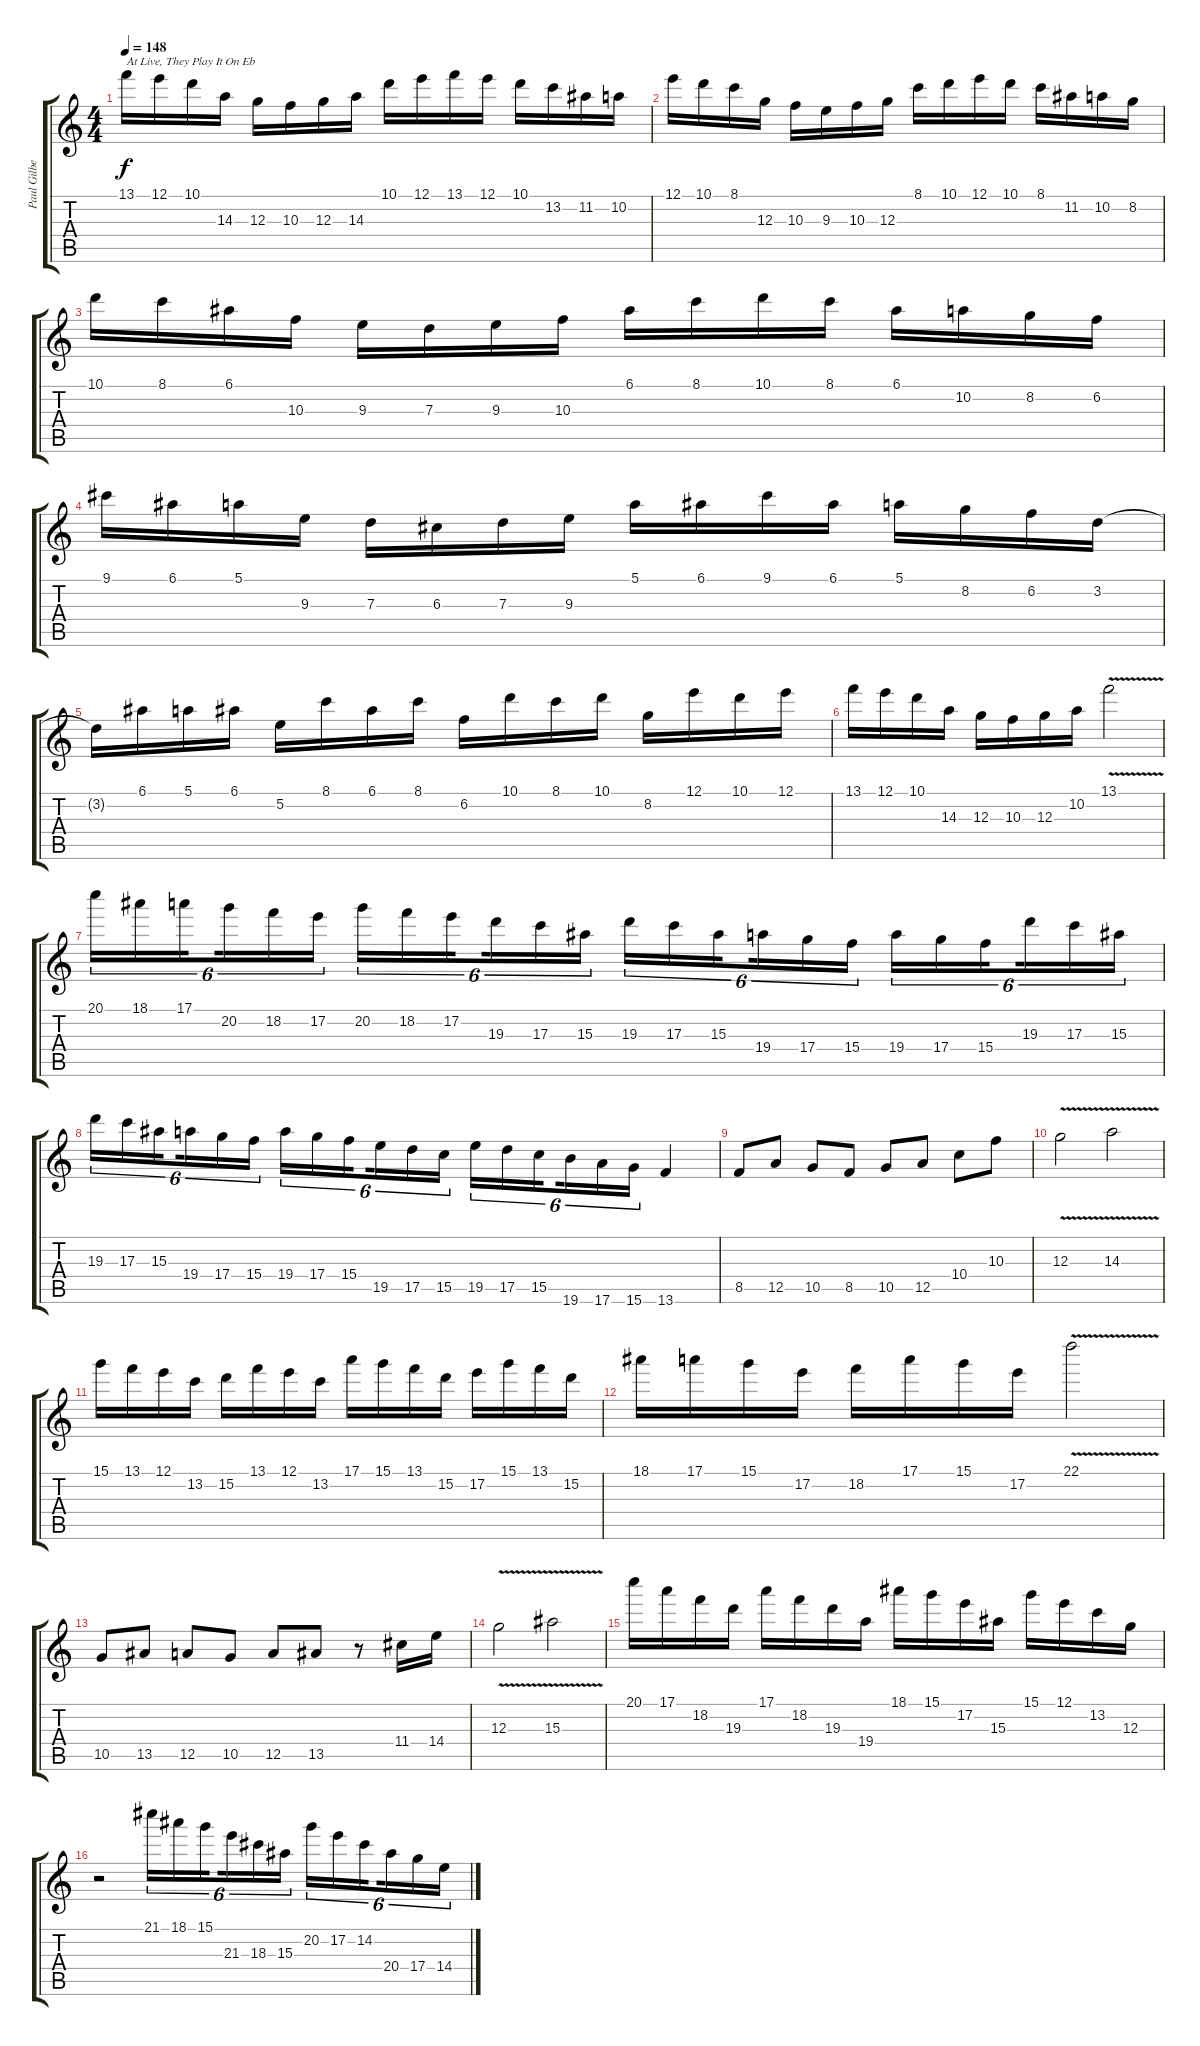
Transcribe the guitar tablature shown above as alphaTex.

\track ("Paul Gilbert" "Paul Gilbe") {instrument distortionguitar}
\staff {score tabs}
\tuning (E4 B3 G3 D3 A2 E2) {hide}
\ts (4 4)
\tempo 148
\clef g2
\ks c
13.1.16{txt "At Live, They Play It On Eb" dy f instrument distortionguitar} 12.1.16 10.1.16 14.3.16 12.3.16 10.3.16 12.3.16 14.3.16 10.1.16 12.1.16 13.1.16 12.1.16 10.1.16 13.2.16 11.2.16 10.2.16 |
12.1.16 10.1.16 8.1.16 12.3.16 10.3.16 9.3.16 10.3.16 12.3.16 8.1.16 10.1.16 12.1.16 10.1.16 8.1.16 11.2.16 10.2.16 8.2.16 |
10.1.16 8.1.16 6.1.16 10.3.16 9.3.16 7.3.16 9.3.16 10.3.16 6.1.16 8.1.16 10.1.16 8.1.16 6.1.16 10.2.16 8.2.16 6.2.16 |
9.1.16 6.1.16 5.1.16 9.3.16 7.3.16 6.3.16 7.3.16 9.3.16 5.1.16 6.1.16 9.1.16 6.1.16 5.1.16 8.2.16 6.2.16 3.2.16 |
3.2{t}.16 6.1.16 5.1.16 6.1.16 5.2.16 8.1.16 6.1.16 8.1.16 6.2.16 10.1.16 8.1.16 10.1.16 8.2.16 12.1.16 10.1.16 12.1.16 |
13.1.16 12.1.16 10.1.16 14.3.16 12.3.16 10.3.16 12.3.16 10.2.16 13.1{v}.2 |
20.1.16{tu (6 4)} 18.1.16{tu (6 4)} 17.1.16{tu (6 4) beam splitsecondary} 20.2.16{tu (6 4)} 18.2.16{tu (6 4)} 17.2.16{tu (6 4)} 20.2.16{tu (6 4)} 18.2.16{tu (6 4)} 17.2.16{tu (6 4) beam splitsecondary} 19.3.16{tu (6 4)} 17.3.16{tu (6 4)} 15.3.16{tu (6 4)} 19.3.16{tu (6 4)} 17.3.16{tu (6 4)} 15.3.16{tu (6 4) beam splitsecondary} 19.4.16{tu (6 4)} 17.4.16{tu (6 4)} 15.4.16{tu (6 4)} 19.4.16{tu (6 4)} 17.4.16{tu (6 4)} 15.4.16{tu (6 4) beam splitsecondary} 19.3.16{tu (6 4)} 17.3.16{tu (6 4)} 15.3.16{tu (6 4)} |
19.3.16{tu (6 4)} 17.3.16{tu (6 4)} 15.3.16{tu (6 4) beam splitsecondary} 19.4.16{tu (6 4)} 17.4.16{tu (6 4)} 15.4.16{tu (6 4)} 19.4.16{tu (6 4)} 17.4.16{tu (6 4)} 15.4.16{tu (6 4) beam splitsecondary} 19.5.16{tu (6 4)} 17.5.16{tu (6 4)} 15.5.16{tu (6 4)} 19.5.16{tu (6 4)} 17.5.16{tu (6 4)} 15.5.16{tu (6 4) beam splitsecondary} 19.6.16{tu (6 4)} 17.6.16{tu (6 4)} 15.6.16{tu (6 4)} 13.6.4 |
8.5.8 12.5.8 10.5.8 8.5.8 10.5.8 12.5.8 10.4.8 10.3.8 |
12.3{v}.2 14.3{v}.2 |
15.1.16 13.1.16 12.1.16 13.2.16 15.2.16 13.1.16 12.1.16 13.2.16 17.1.16 15.1.16 13.1.16 15.2.16 17.2.16 15.1.16 13.1.16 15.2.16 |
18.1.16 17.1.16 15.1.16 17.2.16 18.2.16 17.1.16 15.1.16 17.2.16 22.1{v}.2 |
10.5.8 13.5.8 12.5.8 10.5.8 12.5.8 13.5.8 r.8 11.4.16 14.4.16 |
12.3{v}.2 15.3{v}.2 |
20.1.16 17.1.16 18.2.16 19.3.16 17.1.16 18.2.16 19.3.16 19.4.16 18.1.16 15.1.16 17.2.16 15.3.16 15.1.16 12.1.16 13.2.16 12.3.16 |
r.2 21.1.16{tu (6 4)} 18.1.16{tu (6 4)} 15.1.16{tu (6 4) beam splitsecondary} 21.3.16{tu (6 4)} 18.3.16{tu (6 4)} 15.3.16{tu (6 4)} 20.2.16{tu (6 4)} 17.2.16{tu (6 4)} 14.2.16{tu (6 4) beam splitsecondary} 20.4.16{tu (6 4)} 17.4.16{tu (6 4)} 14.4.16{tu (6 4)}
